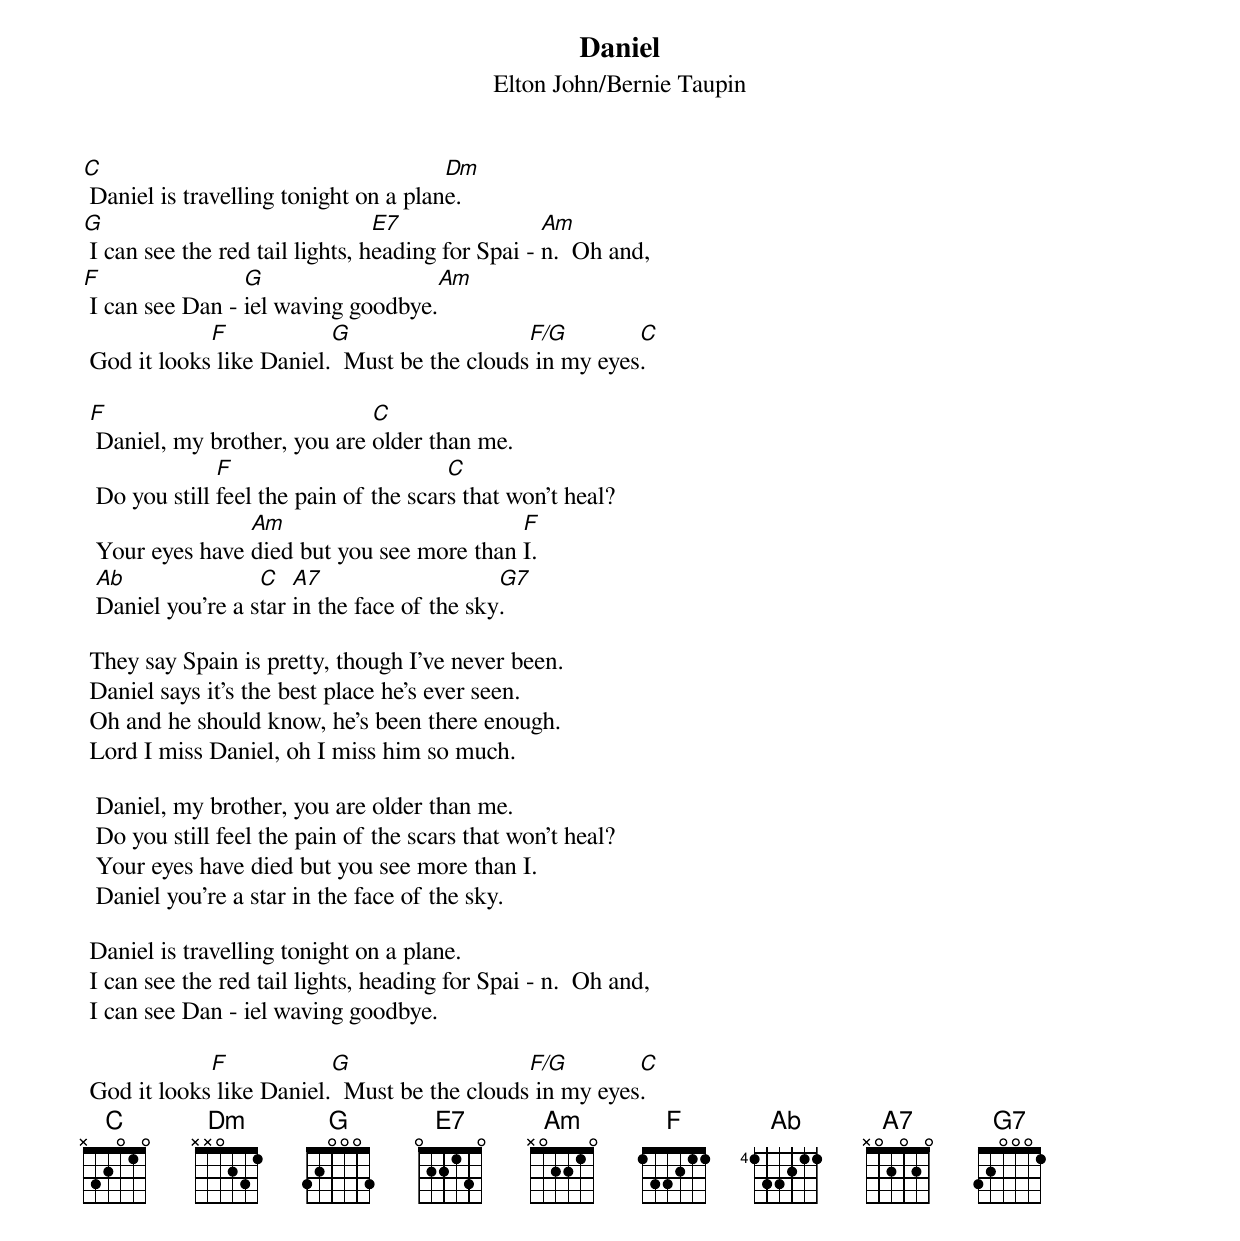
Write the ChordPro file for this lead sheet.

{t:Daniel}
{st:Elton John/Bernie Taupin}

[C] Daniel is travelling tonight on a plan[Dm]e.
[G] I can see the red tail lights, h[E7]eading for Spai - [Am]n.  Oh and,
[F] I can see Dan - [G]iel waving goodbye.[Am]
 God it looks[F] like Daniel.[G]  Must be the clouds[F/G] in my eyes[C].

 [F] Daniel, my brother, you are [C]older than me.
  Do you still [F]feel the pain of the scar[C]s that won't heal?
  Your eyes have [Am]died but you see more than [F]I.
  [Ab]Daniel you're a s[C]tar [A7]in the face of the sky[G7].

 They say Spain is pretty, though I've never been.
 Daniel says it's the best place he's ever seen.
 Oh and he should know, he's been there enough.
 Lord I miss Daniel, oh I miss him so much.

  Daniel, my brother, you are older than me.
  Do you still feel the pain of the scars that won't heal?
  Your eyes have died but you see more than I.
  Daniel you're a star in the face of the sky.

 Daniel is travelling tonight on a plane.
 I can see the red tail lights, heading for Spai - n.  Oh and,
 I can see Dan - iel waving goodbye.

 God it looks[F] like Daniel.[G]  Must be the clouds[F/G] in my eyes[C].
